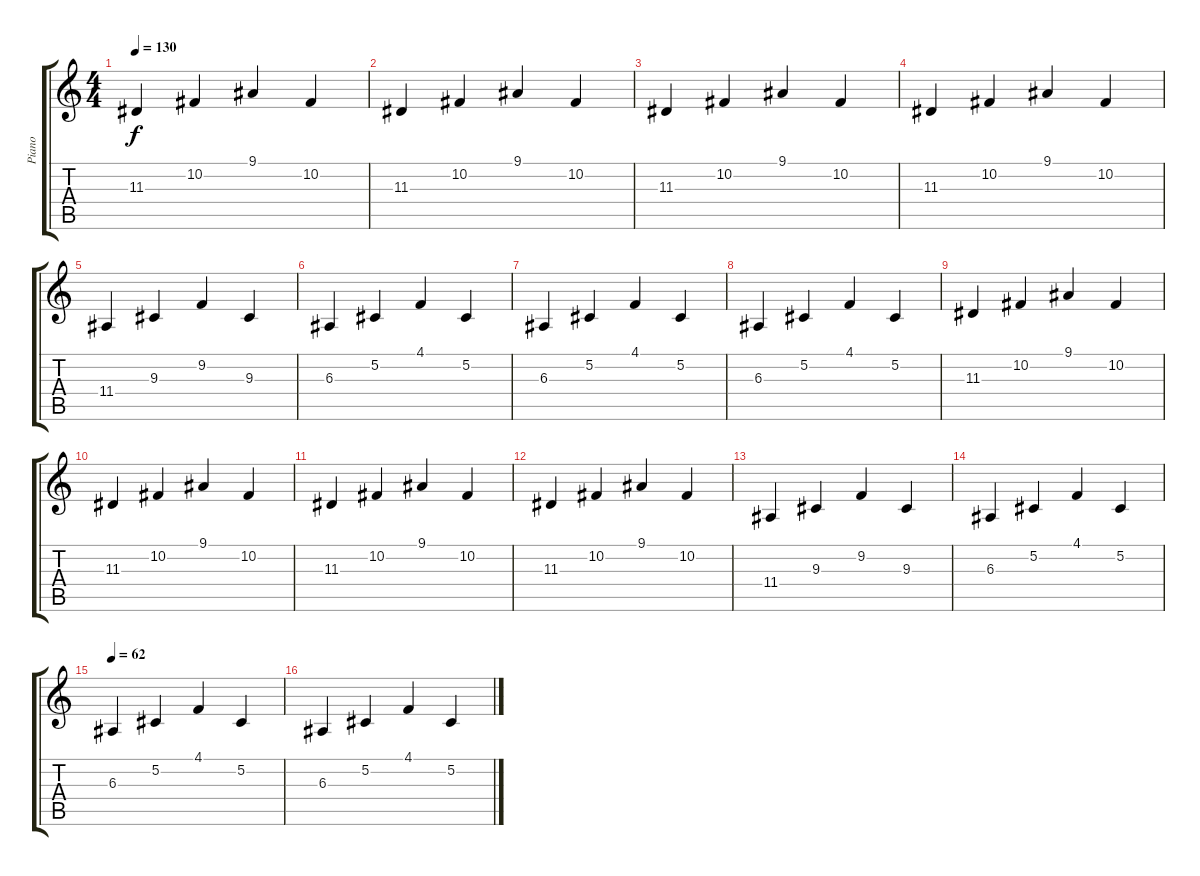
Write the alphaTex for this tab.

\track ("Piano" "Piano") {instrument brightacousticpiano}
\staff {score tabs}
\tuning (Db4 Ab3 E3 B2 Gb2 Db2) {hide}
\ts (4 4)
\tempo 130
\clef g2
\ks c
11.3.4{dy f} 10.2.4 9.1.4 10.2.4 |
11.3.4 10.2.4 9.1.4 10.2.4 |
11.3.4 10.2.4 9.1.4 10.2.4 |
11.3.4 10.2.4 9.1.4 10.2.4 |
11.4.4 9.3.4 9.2.4 9.3.4 |
6.3.4 5.2.4 4.1.4 5.2.4 |
6.3.4 5.2.4 4.1.4 5.2.4 |
6.3.4 5.2.4 4.1.4 5.2.4 |
11.3.4 10.2.4 9.1.4 10.2.4 |
11.3.4 10.2.4 9.1.4 10.2.4 |
11.3.4 10.2.4 9.1.4 10.2.4 |
11.3.4 10.2.4 9.1.4 10.2.4 |
11.4.4 9.3.4 9.2.4 9.3.4 |
6.3.4 5.2.4 4.1.4 5.2.4 |
\tempo 62
6.3.4 5.2.4 4.1.4 5.2.4 |
6.3.4 5.2.4 4.1.4 5.2.4
